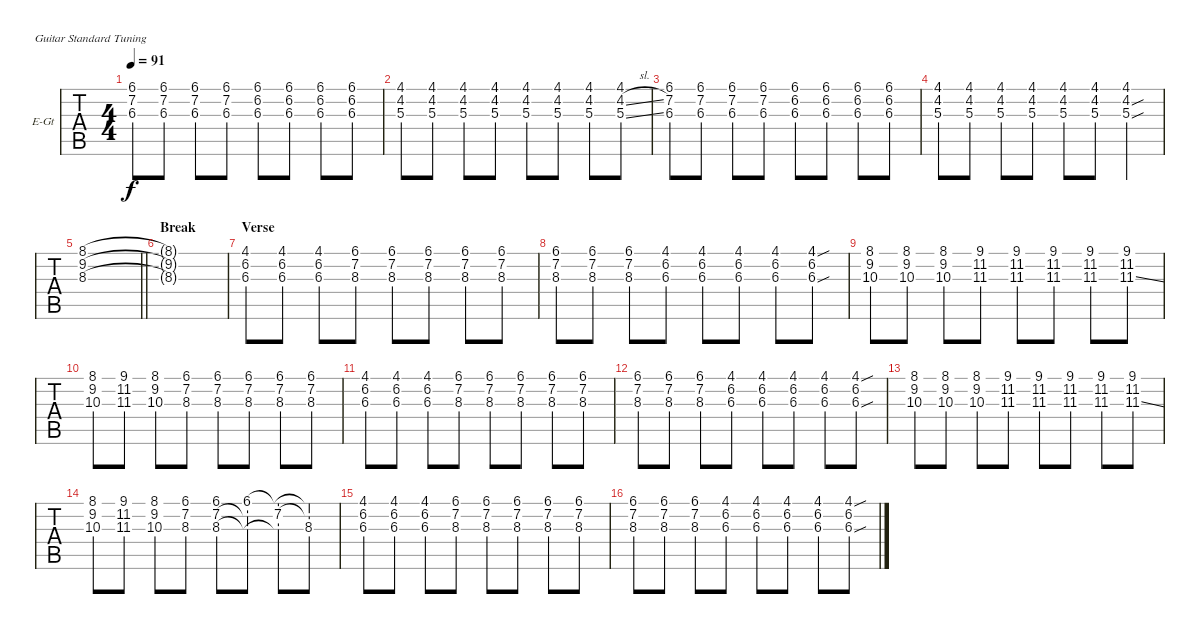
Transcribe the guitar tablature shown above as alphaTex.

\bracketExtendMode groupsimilarinstruments
\firstSystemTrackNameOrientation horizontal
\otherSystemsTrackNameOrientation horizontal
\track ("Nick" "E-Gt") {instrument electricguitarjazz}
\staff {tabs}
\tuning (E4 B3 G3 D3 A2 E2)
\ts (4 4)
\tempo 91
\clef g2
\ks c
(6.1 7.2{hac} 6.3).8{dy f} (6.1 7.2{hac} 6.3).8 (6.1 7.2{hac} 6.3).8 (6.1 7.2{hac} 6.3).8 (6.1 6.2{hac} 6.3).8 (6.1 6.2{hac} 6.3).8 (6.1 6.2{hac} 6.3).8 (6.1 6.2{hac} 6.3).8 |
(4.1 4.2 5.3).8 (4.1 4.2 5.3).8 (4.1 4.2 5.3).8 (4.1 4.2 5.3).8 (4.1 4.2 5.3).8 (4.1 4.2 5.3).8 (4.1 4.2 5.3).8 (4.1 4.2{sl} 5.3{sl}).8 |
(6.1 7.2{hac} 6.3).8 (6.1 7.2{hac} 6.3).8 (6.1 7.2{hac} 6.3).8 (6.1 7.2{hac} 6.3).8 (6.1 6.2{hac} 6.3).8 (6.1 6.2{hac} 6.3).8 (6.1 6.2{hac} 6.3).8 (6.1 6.2{hac} 6.3).8 |
(4.1 4.2 5.3).8 (4.1 4.2 5.3).8 (4.1 4.2 5.3).8 (4.1 4.2 5.3).8 (4.1 4.2 5.3).8 (4.1 4.2 5.3).8 (4.1 4.2{sou} 5.3{sou}).4 |
\barLineRight lightlight
(8.1 9.2 8.3).1 |
\section ("" "Break")
(8.1{t} 9.2{t} 8.3{t}).1 |
\section ("" "Verse")
(4.1 6.2 6.3).8 (4.1 6.2 6.3).8 (4.1 6.2 6.3).8 (6.1 7.2 8.3).8 (6.1 7.2 8.3).8 (6.1 7.2 8.3).8 (6.1 7.2 8.3).8 (6.1 7.2 8.3).8 |
(6.1 7.2 8.3).8 (6.1 7.2 8.3).8 (6.1 7.2 8.3).8 (4.1 6.2 6.3).8 (4.1 6.2 6.3).8 (4.1 6.2 6.3).8 (4.1 6.2 6.3).8 (4.1{sou} 6.2 6.3{sou}).8 |
(8.1 9.2 10.3).8 (8.1 9.2 10.3).8 (8.1 9.2 10.3).8 (9.1 11.2 11.3).8 (9.1 11.2 11.3).8 (9.1 11.2 11.3).8 (9.1 11.2 11.3).8 (9.1 11.2 11.3{ss}).8 |
(8.1 9.2 10.3).8 (9.1 11.2 11.3).8 (8.1 9.2 10.3).8 (6.1 7.2 8.3).8 (6.1 7.2 8.3).8 (6.1 7.2 8.3).8 (6.1 7.2 8.3).8 (6.1 7.2 8.3).8 |
(4.1 6.2 6.3).8 (4.1 6.2 6.3).8 (4.1 6.2 6.3).8 (6.1 7.2 8.3).8 (6.1 7.2 8.3).8 (6.1 7.2 8.3).8 (6.1 7.2 8.3).8 (6.1 7.2 8.3).8 |
(6.1 7.2 8.3).8 (6.1 7.2 8.3).8 (6.1 7.2 8.3).8 (4.1 6.2 6.3).8 (4.1 6.2 6.3).8 (4.1 6.2 6.3).8 (4.1 6.2 6.3).8 (4.1{sou} 6.2 6.3{sou}).8 |
(8.1 9.2 10.3).8 (8.1 9.2 10.3).8 (8.1 9.2 10.3).8 (9.1 11.2 11.3).8 (9.1 11.2 11.3).8 (9.1 11.2 11.3).8 (9.1 11.2 11.3).8 (9.1 11.2 11.3{ss}).8 |
(8.1 9.2 10.3).8 (9.1 11.2 11.3).8 (8.1 9.2 10.3).8 (6.1 7.2 8.3).8 (6.1 7.2 8.3).8 (6.1{hac} 7.2{t} 8.3{t}).8 (7.2{hac} 8.3{t} 6.1{t}).8 (6.1{t} 7.2{t} 8.3{hac}).8 |
(4.1 6.2 6.3).8 (4.1 6.2 6.3).8 (4.1 6.2 6.3).8 (6.1 7.2 8.3).8 (6.1 7.2 8.3).8 (6.1 7.2 8.3).8 (6.1 7.2 8.3).8 (6.1 7.2 8.3).8 |
(6.1 7.2 8.3).8 (6.1 7.2 8.3).8 (6.1 7.2 8.3).8 (4.1 6.2 6.3).8 (4.1 6.2 6.3).8 (4.1 6.2 6.3).8 (4.1 6.2 6.3).8 (4.1{sou} 6.2 6.3{sou}).8
